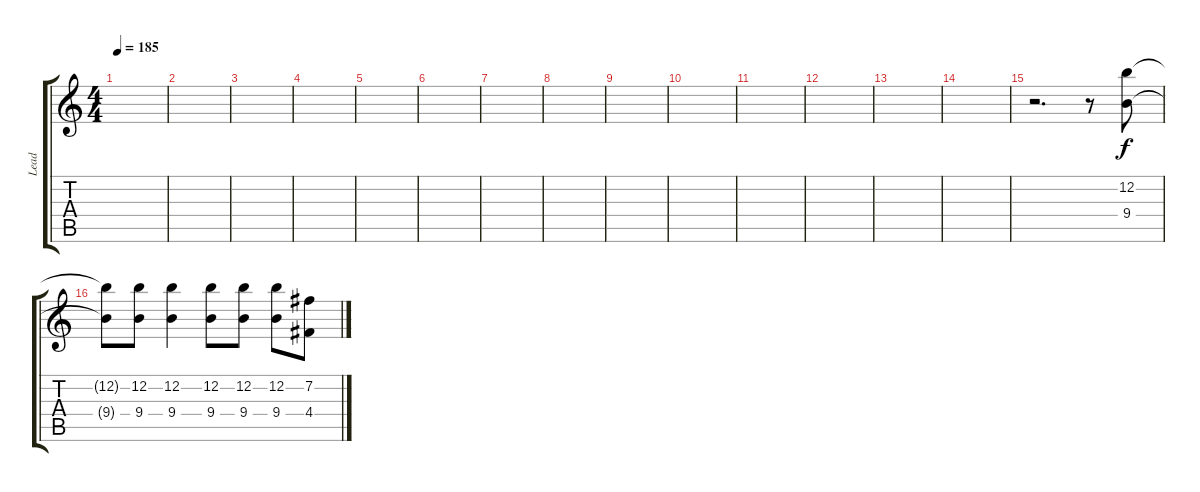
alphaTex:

\track ("Lead" "Lead") {instrument distortionguitar}
\staff {score tabs}
\tuning (E4 B3 G3 D3 A2 E2) {hide}
\ts (4 4)
\tempo 185
\clef g2
\ks c
|
|
|
|
|
|
|
|
|
|
|
|
|
|
r.2{d} r.8 (12.2 9.4).8 |
(12.2{t} 9.4{t}).8 (12.2 9.4).8 (12.2 9.4).4 (12.2 9.4).8 (12.2 9.4).8 (12.2 9.4).8 (7.2 4.4).8
